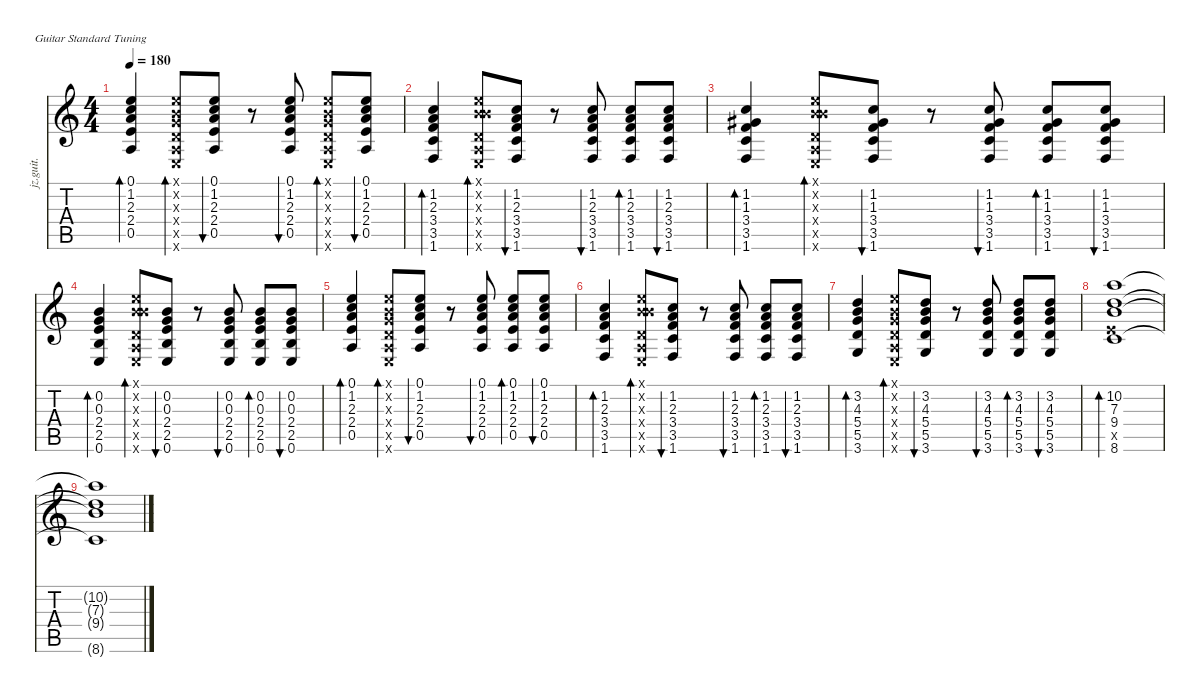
\defaultSystemsLayout 4
\hideDynamics
\bracketExtendMode nobrackets
\otherSystemsTrackNameOrientation horizontal
\track ("音轨 1" "jz.guit.") {instrument electricguitarjazz}
\staff {score tabs}
\tuning (E4 B3 G3 D3 A2 E2)
\ts (4 4)
\tempo 180
\clef g2
\ks c
(0.1 1.2 2.3 2.4 0.5).4{bd 60 dy f} (0.1{x} 0.2{x} 0.3{x} 0.4{x} 0.5{x} 0.6{x}).8{bd 60} (0.1 1.2 2.3 2.4 0.5).8{bu 60} r.8 (0.1 1.2 2.3 2.4 0.5).8{bu 60} (0.1{x} 0.2{x} 0.3{x} 0.4{x} 0.5{x} 0.6{x}).8{bd 60} (0.1 1.2 2.3 2.4 0.5).8{bu 60} |
(1.2 2.3 3.4 3.5 1.6).4{bd 60} (0.1{x} 0.2{x} 4.3{x} 0.4{x} 0.5{x} 0.6{x}).8{bd 60} (1.2 2.3 3.4 3.5 1.6).8{bu 60} r.8 (1.2 2.3 3.4 3.5 1.6).8{bu 60} (1.2 2.3 3.4 3.5 1.6).8{bd 60} (1.2 2.3 3.4 3.5 1.6).8{bu 60} |
(1.2 1.3 3.4 3.5 1.6).4{bd 60} (0.1{x} 0.2{x} 4.3{x} 0.4{x} 0.5{x} 0.6{x}).8{bd 60} (1.2 1.3 3.4 3.5 1.6).8{bu 60} r.8 (1.2 1.3 3.4 3.5 1.6).8{bu 60} (1.2 1.3 3.4 3.5 1.6).8{bd 60} (1.2 1.3 3.4 3.5 1.6).8{bu 60} |
(0.2 0.3 2.4 2.5 0.6).4{bd 60} (0.1{x} 0.2{x} 4.3{x} 0.4{x} 0.5{x} 0.6{x}).8{bd 60} (0.2 0.3 2.4 2.5 0.6).8{bu 60} r.8 (0.2 0.3 2.4 2.5 0.6).8{bu 60} (0.2 0.3 2.4 2.5 0.6).8{bd 60} (0.2 0.3 2.4 2.5 0.6).8{bu 60} |
(0.1 1.2 2.3 2.4 0.5).4{bd 60} (0.1{x} 0.2{x} 0.3{x} 0.4{x} 0.5{x} 0.6{x}).8{bd 60} (0.1 1.2 2.3 2.4 0.5).8{bu 60} r.8 (0.1 1.2 2.3 2.4 0.5).8{bu 60} (0.1 1.2 2.3 2.4 0.5).8{bd 60} (0.1 1.2 2.3 2.4 0.5).8{bu 60} |
(1.2 2.3 3.4 3.5 1.6).4{bd 60} (0.1{x} 0.2{x} 4.3{x} 0.4{x} 0.5{x} 0.6{x}).8{bd 60} (1.2 2.3 3.4 3.5 1.6).8{bu 60} r.8 (1.2 2.3 3.4 3.5 1.6).8{bu 60} (1.2 2.3 3.4 3.5 1.6).8{bd 60} (1.2 2.3 3.4 3.5 1.6).8{bu 60} |
(3.2 4.3 5.4 5.5 3.6).4{bd 60} (0.1{x} 0.2{x} 0.3{x} 0.4{x} 0.5{x} 0.6{x}).8{bd 60} (3.2 4.3 5.4 5.5 3.6).8{bu 60} r.8 (3.2 4.3 5.4 5.5 3.6).8{bu 60} (3.2 4.3 5.4 5.5 3.6).8{bd 60} (3.2 4.3 5.4 5.5 3.6).8{bu 60} |
(10.2 7.3 9.4 7.5{x} 8.6).1{bd 60} |
(10.2{t} 7.3{t} 9.4{t} 8.6{t}).1
